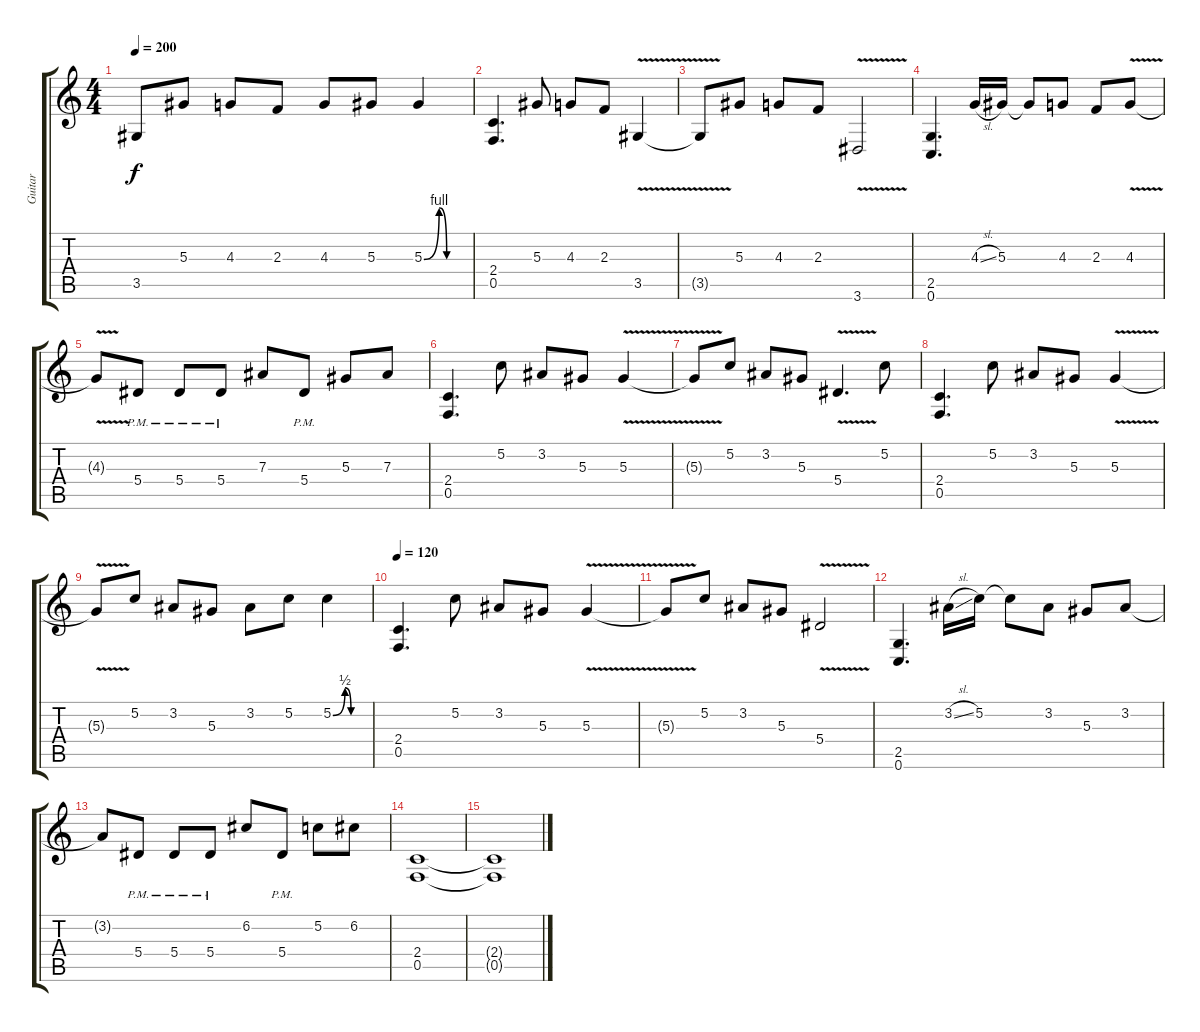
\track ("Guitar" "Guitar") {instrument distortionguitar}
\staff {score tabs}
\tuning (C4 G3 Eb3 Bb2 F2 C2) {hide}
\ts (4 4)
\tempo 200
\clef g2
\ks c
3.5{t}.8{dy f} 5.3.8 4.3.8 2.3.8 4.3.8 5.3.8 5.3{be (custom 0 0 20 4 30 0 60 0)}.4 |
(2.4 0.5).4{d} 5.3.8 4.3.8 2.3.8 3.5{v}.4 |
3.5{t}.8 5.3.8 4.3.8 2.3.8 3.6{v}.2 |
(2.5 0.6).4{d} 4.3{sl}.16 5.3.16 5.3{t}.8 4.3.8 2.3.8 4.3{v}.8 |
4.3{t}.8 5.4{pm}.8 5.4{pm}.8 5.4{pm}.8 7.3.8 5.4{pm}.8 5.3.8 7.3.8 |
(2.4 0.5).4{d} 5.2.8 3.2.8 5.3.8 5.3{v}.4 |
5.3{t}.8 5.2.8 3.2.8 5.3.8 5.4{v}.4{d} 5.2.8 |
(2.4 0.5).4{d} 5.2.8 3.2.8 5.3.8 5.3{v}.4 |
5.3{t}.8 5.2.8 3.2.8 5.3.8 3.2.8 5.2.8 5.2{be (custom 0 0 20 2 30 0 60 0)}.4 |
\tempo 120
(2.4 0.5).4{d} 5.2.8 3.2.8 5.3.8 5.3{v}.4 |
5.3{t}.8 5.2.8 3.2.8 5.3.8 5.4{v}.2 |
(2.5 0.6).4{d} 3.2{sl}.16 5.2.16 5.2{t}.8 3.2.8 5.3.8 3.2.8 |
3.2{t}.8 5.4{pm}.8 5.4{pm}.8 5.4{pm}.8 6.2.8 5.4{pm}.8 5.2.8 6.2.8 |
(2.4 0.5).1 |
(2.4{t} 0.5{t}).1
